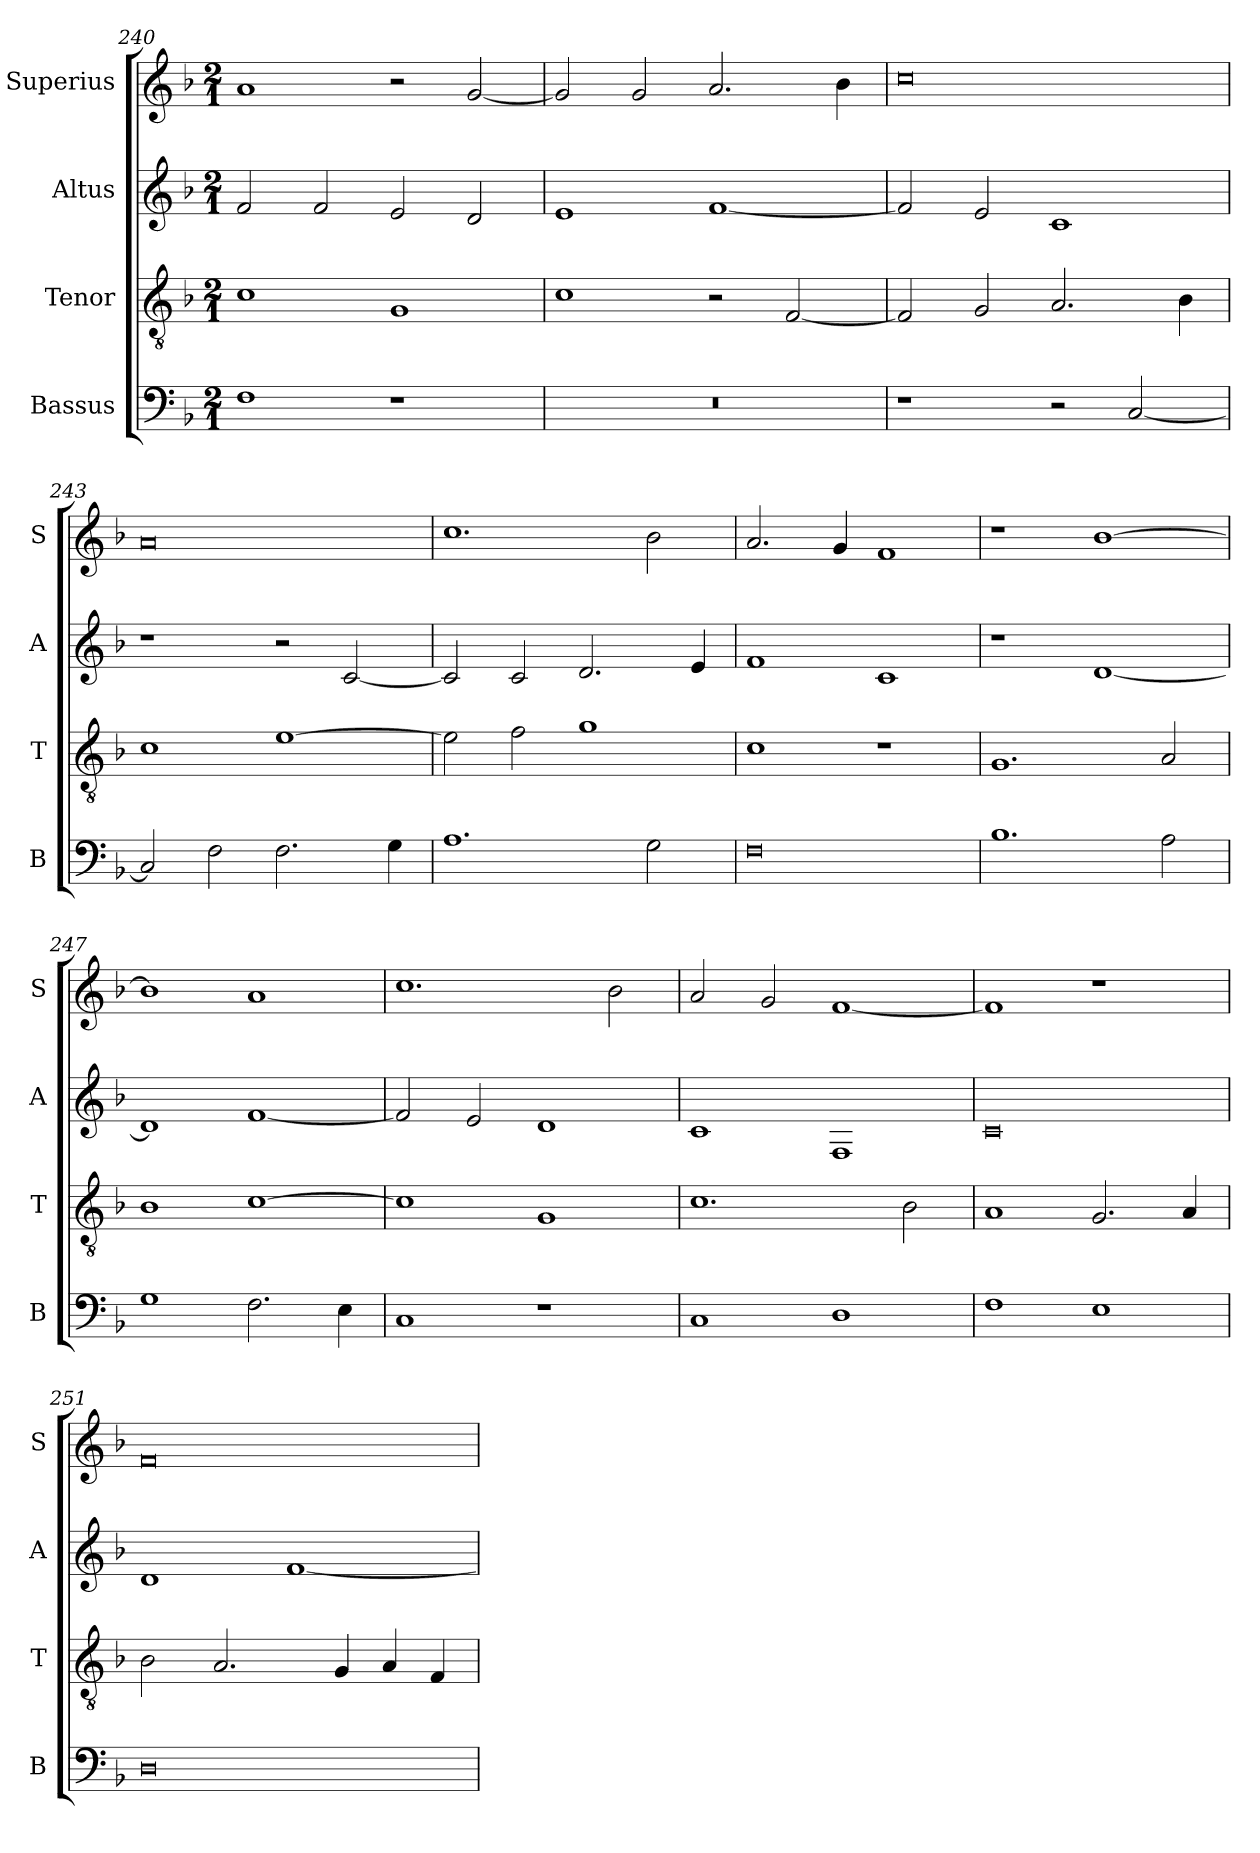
**kern	**kern	**kern	**kern
*part4	*part3	*part2	*part1
*staff4	*staff3	*staff2	*staff1
*I"Bassus	*I"Tenor	*I"Altus	*I"Superius
*I'B	*I'T	*I'A	*I'S
*clefF4	*clefGv2	*clefG2	*clefG2
*k[b-]	*k[b-]	*k[b-]	*k[b-]
*F:	*F:	*F:	*F:
*M2/1	*M2/1	*M2/1	*M2/1
=240	=240	=240	=240
1F	1c	2f	1a
.	.	2f	.
1r	1G	2e	2r
.	.	2d	[2g
=241	=241	=241	=241
0r	1c	1e	2g]
.	.	.	2g
.	2r	[1f	2.a
.	[2F	.	.
.	.	.	4b-
=242	=242	=242	=242
1r	2F]	2f]	0cc
.	2G	2e	.
2r	2.A	1c	.
[2C	.	.	.
.	4B-	.	.
=243	=243	=243	=243
2C]	1c	1r	0a
2F	.	.	.
2.F	[1e	2r	.
.	.	[2c	.
4G	.	.	.
=244	=244	=244	=244
1.A	2e]	2c]	1.cc
.	2f	2c	.
.	1g	2.d	.
2G	.	.	2b-
.	.	4e	.
=245	=245	=245	=245
0F	1c	1f	2.a
.	.	.	4g
.	1r	1c	1f
=246	=246	=246	=246
1.B-	1.G	1r	1r
.	.	[1d	[1b-
2A	2A	.	.
=247	=247	=247	=247
1G	1B-	1d]	1b-]
2.F	[1c	[1f	1a
4E	.	.	.
=248	=248	=248	=248
1C	1c]	2f]	1.cc
.	.	2e	.
1r	1G	1d	.
.	.	.	2b-
=249	=249	=249	=249
1C	1.c	1c	2a
.	.	.	2g
1D	.	1F	[1f
.	2B-	.	.
=250	=250	=250	=250
1F	1A	0c	1f]
1E	2.G	.	1r
.	4A	.	.
=251	=251	=251	=251
0D	2B-	1d	0f
.	2.A	.	.
.	.	[1f	.
.	4G	.	.
.	4A	.	.
.	4F	.	.
=	=	=	=
*-	*-	*-	*-
